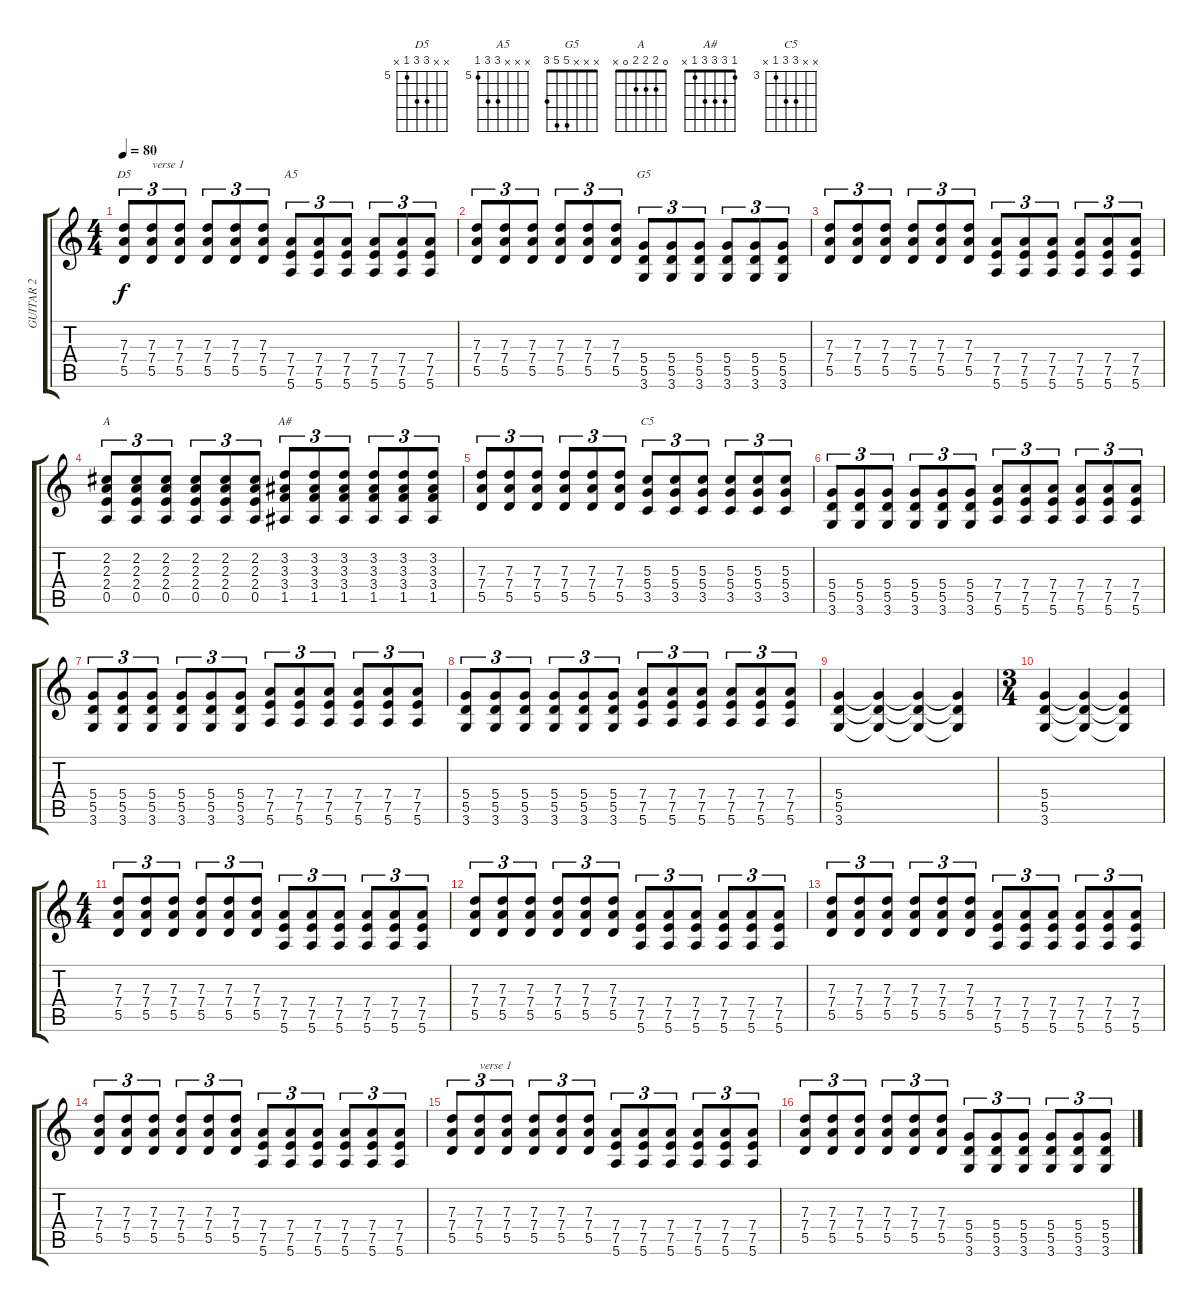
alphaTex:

\track ("GUITAR 2" "GUITAR 2") {instrument electricguitarmuted}
\staff {score tabs}
\tuning (E4 B3 G3 D3 A2 E2) {hide}
\chord ("D5" x x 7 7 5 x) {firstfret 5}
\chord ("A5" x x x 7 7 5) {firstfret 5}
\chord ("G5" x x x 5 5 3)
\chord ("A" 0 2 2 2 0 x)
\chord ("A#" 1 3 3 3 1 x)
\chord ("C5" x x 5 5 3 x) {firstfret 3}
\ts (4 4)
\tempo 80
\clef g2
\ks c
(7.3 7.4 5.5).8{tu (3 2) ch "D5" dy f} (7.3 7.4 5.5).8{tu (3 2) txt "verse 1"} (7.3 7.4 5.5).8{tu (3 2)} (7.3 7.4 5.5).8{tu (3 2)} (7.3 7.4 5.5).8{tu (3 2)} (7.3 7.4 5.5).8{tu (3 2)} (7.4 7.5 5.6).8{tu (3 2) ch "A5"} (7.4 7.5 5.6).8{tu (3 2)} (7.4 7.5 5.6).8{tu (3 2)} (7.4 7.5 5.6).8{tu (3 2)} (7.4 7.5 5.6).8{tu (3 2)} (7.4 7.5 5.6).8{tu (3 2)} |
(7.3 7.4 5.5).8{tu (3 2)} (7.3 7.4 5.5).8{tu (3 2)} (7.3 7.4 5.5).8{tu (3 2)} (7.3 7.4 5.5).8{tu (3 2)} (7.3 7.4 5.5).8{tu (3 2)} (7.3 7.4 5.5).8{tu (3 2)} (5.4 5.5 3.6).8{tu (3 2) ch "G5"} (5.4 5.5 3.6).8{tu (3 2)} (5.4 5.5 3.6).8{tu (3 2)} (5.4 5.5 3.6).8{tu (3 2)} (5.4 5.5 3.6).8{tu (3 2)} (5.4 5.5 3.6).8{tu (3 2)} |
(7.3 7.4 5.5).8{tu (3 2)} (7.3 7.4 5.5).8{tu (3 2)} (7.3 7.4 5.5).8{tu (3 2)} (7.3 7.4 5.5).8{tu (3 2)} (7.3 7.4 5.5).8{tu (3 2)} (7.3 7.4 5.5).8{tu (3 2)} (7.4 7.5 5.6).8{tu (3 2)} (7.4 7.5 5.6).8{tu (3 2)} (7.4 7.5 5.6).8{tu (3 2)} (7.4 7.5 5.6).8{tu (3 2)} (7.4 7.5 5.6).8{tu (3 2)} (7.4 7.5 5.6).8{tu (3 2)} |
(2.2 2.3 2.4 0.5).8{tu (3 2) ch "A"} (2.2 2.3 2.4 0.5).8{tu (3 2)} (2.2 2.3 2.4 0.5).8{tu (3 2)} (2.2 2.3 2.4 0.5).8{tu (3 2)} (2.2 2.3 2.4 0.5).8{tu (3 2)} (2.2 2.3 2.4 0.5).8{tu (3 2)} (3.2 3.3 3.4 1.5).8{tu (3 2) ch "A#"} (3.2 3.3 3.4 1.5).8{tu (3 2)} (3.2 3.3 3.4 1.5).8{tu (3 2)} (3.2 3.3 3.4 1.5).8{tu (3 2)} (3.2 3.3 3.4 1.5).8{tu (3 2)} (3.2 3.3 3.4 1.5).8{tu (3 2)} |
(7.3 7.4 5.5).8{tu (3 2)} (7.3 7.4 5.5).8{tu (3 2)} (7.3 7.4 5.5).8{tu (3 2)} (7.3 7.4 5.5).8{tu (3 2)} (7.3 7.4 5.5).8{tu (3 2)} (7.3 7.4 5.5).8{tu (3 2)} (5.3 5.4 3.5).8{tu (3 2) ch "C5"} (5.3 5.4 3.5).8{tu (3 2)} (5.3 5.4 3.5).8{tu (3 2)} (5.3 5.4 3.5).8{tu (3 2)} (5.3 5.4 3.5).8{tu (3 2)} (5.3 5.4 3.5).8{tu (3 2)} |
(5.4 5.5 3.6).8{tu (3 2)} (5.4 5.5 3.6).8{tu (3 2)} (5.4 5.5 3.6).8{tu (3 2)} (5.4 5.5 3.6).8{tu (3 2)} (5.4 5.5 3.6).8{tu (3 2)} (5.4 5.5 3.6).8{tu (3 2)} (7.4 7.5 5.6).8{tu (3 2)} (7.4 7.5 5.6).8{tu (3 2)} (7.4 7.5 5.6).8{tu (3 2)} (7.4 7.5 5.6).8{tu (3 2)} (7.4 7.5 5.6).8{tu (3 2)} (7.4 7.5 5.6).8{tu (3 2)} |
(5.4 5.5 3.6).8{tu (3 2)} (5.4 5.5 3.6).8{tu (3 2)} (5.4 5.5 3.6).8{tu (3 2)} (5.4 5.5 3.6).8{tu (3 2)} (5.4 5.5 3.6).8{tu (3 2)} (5.4 5.5 3.6).8{tu (3 2)} (7.4 7.5 5.6).8{tu (3 2)} (7.4 7.5 5.6).8{tu (3 2)} (7.4 7.5 5.6).8{tu (3 2)} (7.4 7.5 5.6).8{tu (3 2)} (7.4 7.5 5.6).8{tu (3 2)} (7.4 7.5 5.6).8{tu (3 2)} |
(5.4 5.5 3.6).8{tu (3 2)} (5.4 5.5 3.6).8{tu (3 2)} (5.4 5.5 3.6).8{tu (3 2)} (5.4 5.5 3.6).8{tu (3 2)} (5.4 5.5 3.6).8{tu (3 2)} (5.4 5.5 3.6).8{tu (3 2)} (7.4 7.5 5.6).8{tu (3 2)} (7.4 7.5 5.6).8{tu (3 2)} (7.4 7.5 5.6).8{tu (3 2)} (7.4 7.5 5.6).8{tu (3 2)} (7.4 7.5 5.6).8{tu (3 2)} (7.4 7.5 5.6).8{tu (3 2)} |
(5.4 5.5 3.6).4 (5.4{t} 5.5{t} 3.6{t}).4 (5.4{t} 5.5{t} 3.6{t}).4 (5.4{t} 5.5{t} 3.6{t}).4 |
\ts (3 4)
(5.4 5.5 3.6).4 (5.4{t} 5.5{t} 3.6{t}).4 (5.4{t} 5.5{t} 3.6{t}).4 |
\ts (4 4)
(7.3 7.4 5.5).8{tu (3 2)} (7.3 7.4 5.5).8{tu (3 2)} (7.3 7.4 5.5).8{tu (3 2)} (7.3 7.4 5.5).8{tu (3 2)} (7.3 7.4 5.5).8{tu (3 2)} (7.3 7.4 5.5).8{tu (3 2)} (7.4 7.5 5.6).8{tu (3 2)} (7.4 7.5 5.6).8{tu (3 2)} (7.4 7.5 5.6).8{tu (3 2)} (7.4 7.5 5.6).8{tu (3 2)} (7.4 7.5 5.6).8{tu (3 2)} (7.4 7.5 5.6).8{tu (3 2)} |
(7.3 7.4 5.5).8{tu (3 2)} (7.3 7.4 5.5).8{tu (3 2)} (7.3 7.4 5.5).8{tu (3 2)} (7.3 7.4 5.5).8{tu (3 2)} (7.3 7.4 5.5).8{tu (3 2)} (7.3 7.4 5.5).8{tu (3 2)} (7.4 7.5 5.6).8{tu (3 2)} (7.4 7.5 5.6).8{tu (3 2)} (7.4 7.5 5.6).8{tu (3 2)} (7.4 7.5 5.6).8{tu (3 2)} (7.4 7.5 5.6).8{tu (3 2)} (7.4 7.5 5.6).8{tu (3 2)} |
(7.3 7.4 5.5).8{tu (3 2)} (7.3 7.4 5.5).8{tu (3 2)} (7.3 7.4 5.5).8{tu (3 2)} (7.3 7.4 5.5).8{tu (3 2)} (7.3 7.4 5.5).8{tu (3 2)} (7.3 7.4 5.5).8{tu (3 2)} (7.4 7.5 5.6).8{tu (3 2)} (7.4 7.5 5.6).8{tu (3 2)} (7.4 7.5 5.6).8{tu (3 2)} (7.4 7.5 5.6).8{tu (3 2)} (7.4 7.5 5.6).8{tu (3 2)} (7.4 7.5 5.6).8{tu (3 2)} |
(7.3 7.4 5.5).8{tu (3 2)} (7.3 7.4 5.5).8{tu (3 2)} (7.3 7.4 5.5).8{tu (3 2)} (7.3 7.4 5.5).8{tu (3 2)} (7.3 7.4 5.5).8{tu (3 2)} (7.3 7.4 5.5).8{tu (3 2)} (7.4 7.5 5.6).8{tu (3 2)} (7.4 7.5 5.6).8{tu (3 2)} (7.4 7.5 5.6).8{tu (3 2)} (7.4 7.5 5.6).8{tu (3 2)} (7.4 7.5 5.6).8{tu (3 2)} (7.4 7.5 5.6).8{tu (3 2)} |
(7.3 7.4 5.5).8{tu (3 2)} (7.3 7.4 5.5).8{tu (3 2) txt "verse 1"} (7.3 7.4 5.5).8{tu (3 2)} (7.3 7.4 5.5).8{tu (3 2)} (7.3 7.4 5.5).8{tu (3 2)} (7.3 7.4 5.5).8{tu (3 2)} (7.4 7.5 5.6).8{tu (3 2)} (7.4 7.5 5.6).8{tu (3 2)} (7.4 7.5 5.6).8{tu (3 2)} (7.4 7.5 5.6).8{tu (3 2)} (7.4 7.5 5.6).8{tu (3 2)} (7.4 7.5 5.6).8{tu (3 2)} |
(7.3 7.4 5.5).8{tu (3 2)} (7.3 7.4 5.5).8{tu (3 2)} (7.3 7.4 5.5).8{tu (3 2)} (7.3 7.4 5.5).8{tu (3 2)} (7.3 7.4 5.5).8{tu (3 2)} (7.3 7.4 5.5).8{tu (3 2)} (5.4 5.5 3.6).8{tu (3 2)} (5.4 5.5 3.6).8{tu (3 2)} (5.4 5.5 3.6).8{tu (3 2)} (5.4 5.5 3.6).8{tu (3 2)} (5.4 5.5 3.6).8{tu (3 2)} (5.4 5.5 3.6).8{tu (3 2)}
